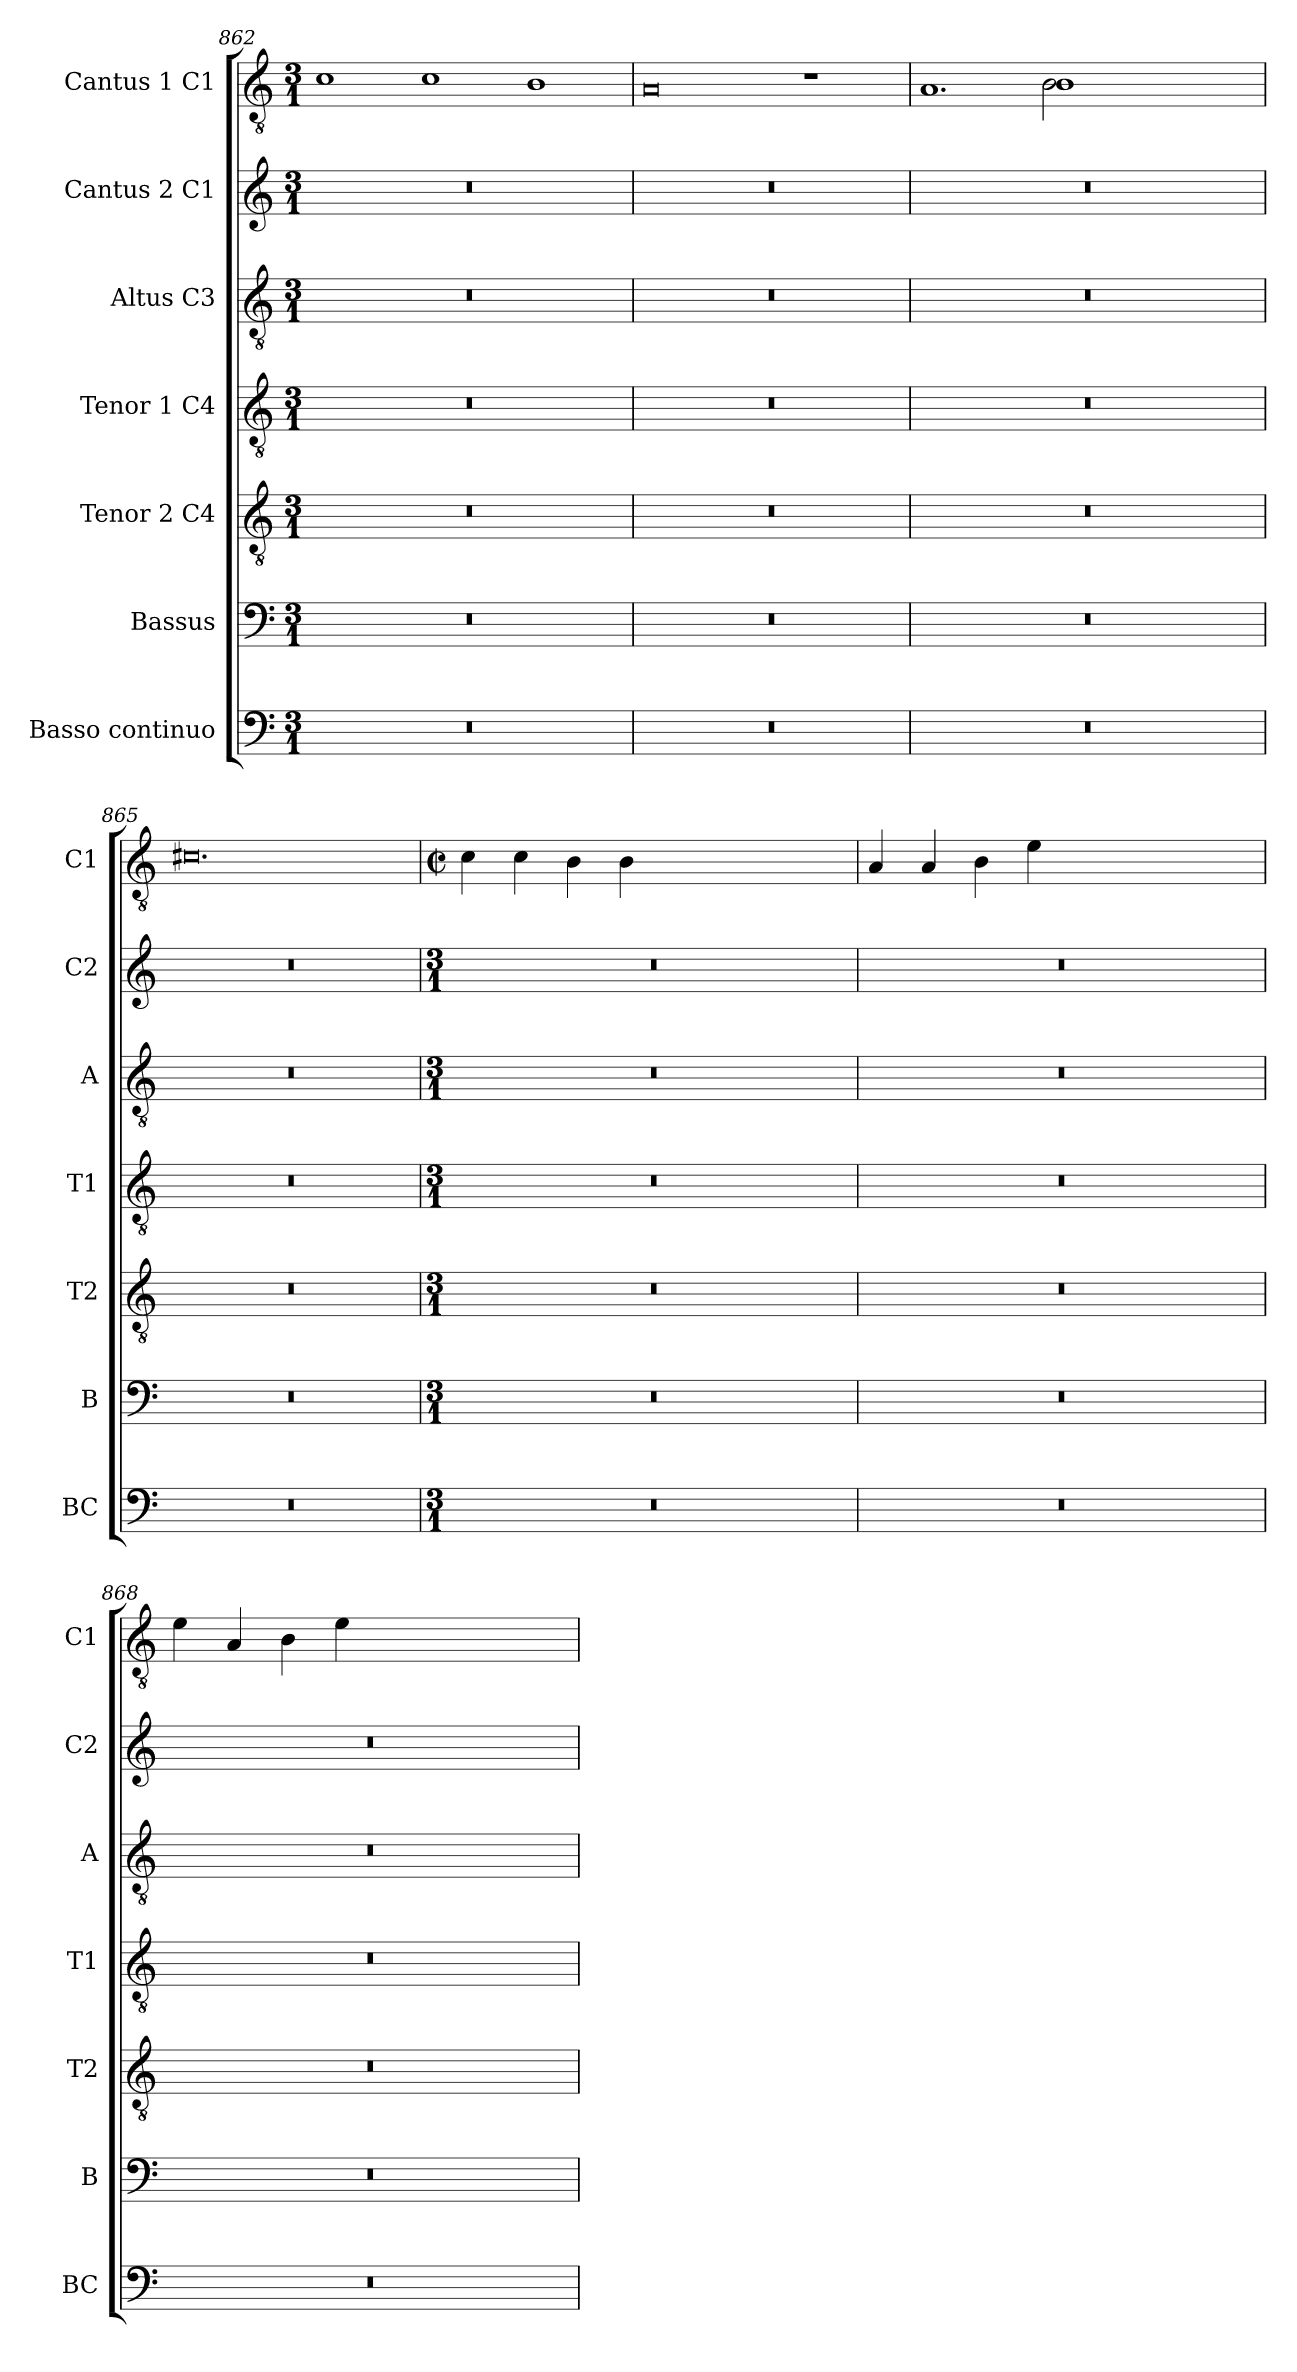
**kern	**kern	**kern	**kern	**kern	**kern	**kern
*part7	*part6	*part5	*part4	*part3	*part2	*part1
*staff7	*staff6	*staff5	*staff4	*staff3	*staff2	*staff1
*I"Basso continuo	*I"Bassus	*I"Tenor 2 C4	*I"Tenor 1 C4	*I"Altus C3	*I"Cantus 2 C1	*I"Cantus 1 C1
*I'BC	*I'B	*I'T2	*I'T1	*I'A	*I'C2	*I'C1
*clefF4	*clefF4	*clefGv2	*clefGv2	*clefGv2	*clefG2	*clefGv2
*ITrd7c12	*	*	*	*	*	*
*k[]	*k[]	*k[]	*k[]	*k[]	*k[]	*k[]
*C:	*C:	*C:	*C:	*C:	*C:	*C:
*M3/1	*M3/1	*M3/1	*M3/1	*M3/1	*M3/1	*M3/1
=862	=862	=862	=862	=862	=862	=862
0.r	0.r	0.r	0.r	0.r	0.r	1c
.	.	.	.	.	.	1c
.	.	.	.	.	.	1B
=863	=863	=863	=863	=863	=863	=863
0.r	0.r	0.r	0.r	0.r	0.r	0A
.	.	.	.	.	.	1r
=864	=864	=864	=864	=864	=864	=864
*	*	*	*	*	*	*^
0.r	0.r	0.r	0.r	0.r	0.r	1.A	1.ryy
.	.	.	.	.	.	1B	2B\
.	.	.	.	.	.	.	2ryy
.	.	.	.	.	.	2ryy	2ryy
*	*	*	*	*	*	*v	*v
=865	=865	=865	=865	=865	=865	=865
0.r	0.r	0.r	0.r	0.r	0.r	0.c#X
!!LO:PB:g=z
=866!	=866!	=866!	=866!	=866!	=866!	=866!
*M3/1	*M3/1	*M3/1	*M3/1	*M3/1	*M3/1	*M2/2
*	*	*	*	*	*	*met(c|)
0.r	0.r	0.r	0.r	0.r	0.r	4c\
.	.	.	.	.	.	4c\
.	.	.	.	.	.	4B\
.	.	.	.	.	.	4B\
.	.	.	.	.	.	0ryy
=867	=867	=867	=867	=867	=867	=867
0.r	0.r	0.r	0.r	0.r	0.r	4A/
.	.	.	.	.	.	4A/
.	.	.	.	.	.	4B\
.	.	.	.	.	.	4e\
.	.	.	.	.	.	0ryy
=868	=868	=868	=868	=868	=868	=868
0.r	0.r	0.r	0.r	0.r	0.r	4e\
.	.	.	.	.	.	4A/
.	.	.	.	.	.	4B\
.	.	.	.	.	.	4e\
.	.	.	.	.	.	0ryy
=	=	=	=	=	=	=
*-	*-	*-	*-	*-	*-	*-
